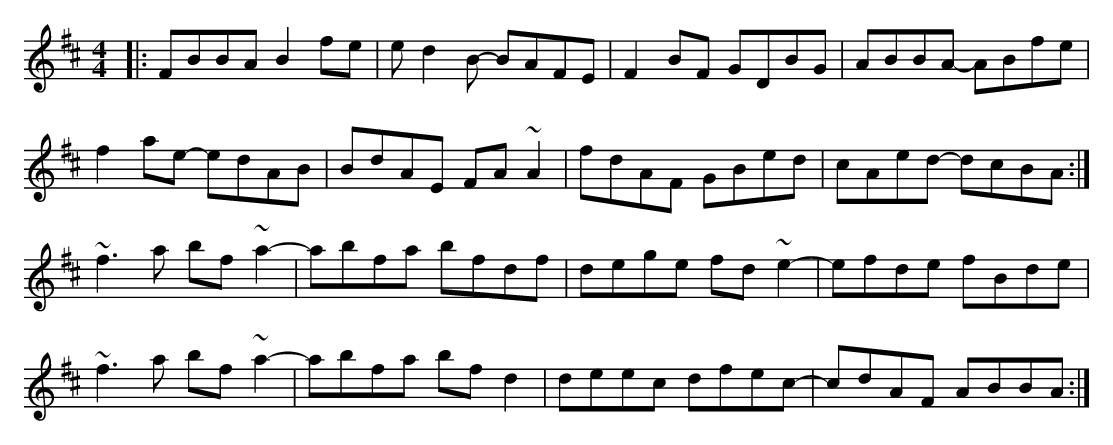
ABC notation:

X:1
M:4/4
K:Bmin
|:FBBA B2fe|ed2B- BAFE|F2BF GDBG|ABBA- ABfe|
f2ae- edAB|BdAE FA~A2|fdAF GBed|cAed- dcBA:|
~f3a bf~a2-|abfa bfdf|dege fd~e2-|efde fBde|
~f3a bf~a2-|abfa bfd2|deec dfec-|cdAF ABBA:|
